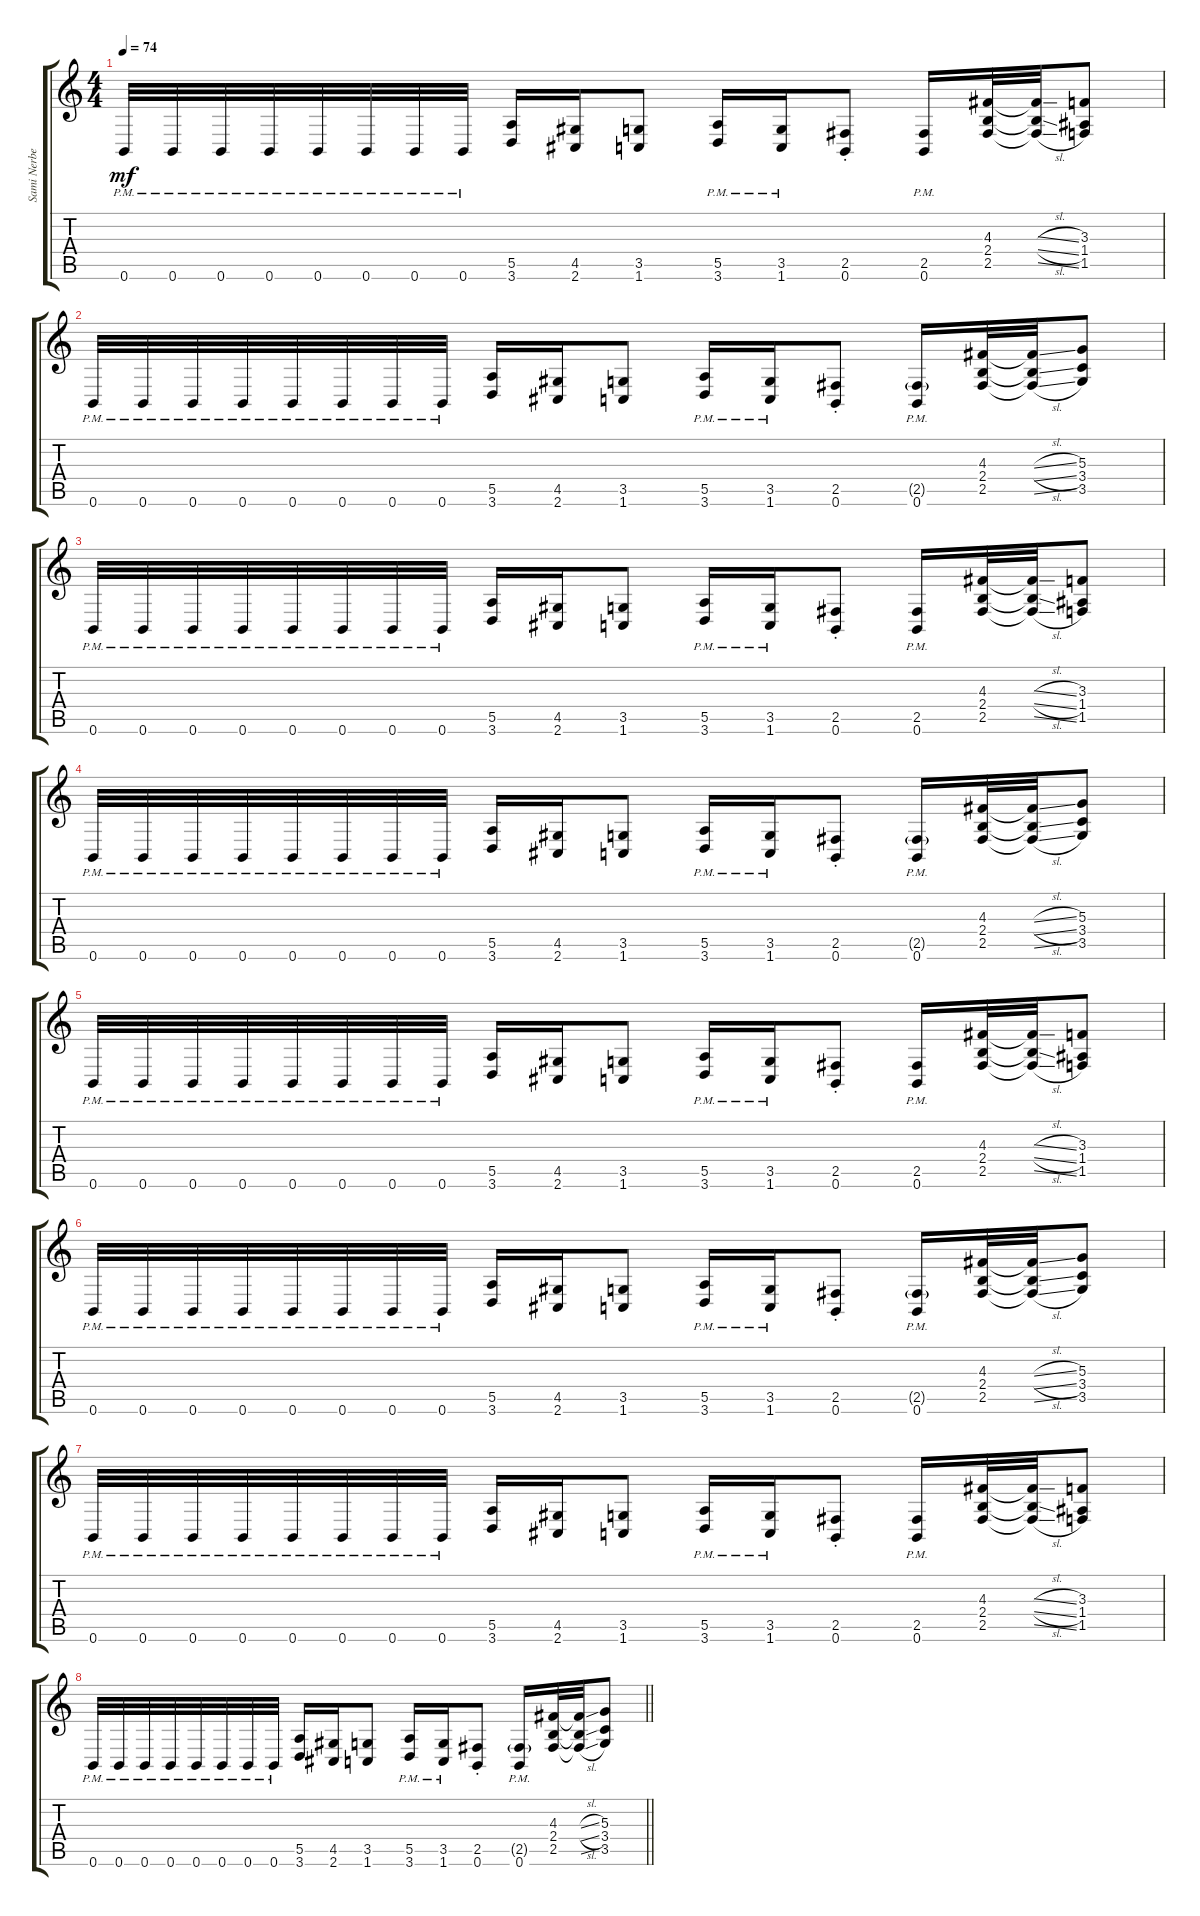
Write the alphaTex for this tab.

\track ("Sami Nerberg" "Sami Nerbe") {instrument distortionguitar}
\staff {score tabs}
\tuning (B3 Gb3 D3 A2 E2 B1) {hide}
\ts (4 4)
\tempo 74
\clef g2
\ks c
0.6{pm}.32{dy mf} 0.6{pm}.32 0.6{pm}.32 0.6{pm}.32 0.6{pm}.32 0.6{pm}.32 0.6{pm}.32 0.6{pm}.32 (5.5 3.6).16 (4.5 2.6).16 (3.5 1.6).8 (5.5{pm} 3.6{pm}).16 (3.5{pm} 1.6{pm}).16 (2.5{st} 0.6{st}).8 (2.5{pm} 0.6{pm}).16 (4.3 2.4 2.5).32 (4.3{sl t} 2.4{sl t} 2.5{sl t}).32 (3.3 1.4 1.5).8 |
0.6{pm}.32 0.6{pm}.32 0.6{pm}.32 0.6{pm}.32 0.6{pm}.32 0.6{pm}.32 0.6{pm}.32 0.6{pm}.32 (5.5 3.6).16 (4.5 2.6).16 (3.5 1.6).8 (5.5{pm} 3.6{pm}).16 (3.5{pm} 1.6{pm}).16 (2.5{st} 0.6{st}).8 (2.5{g pm} 0.6{pm}).16 (4.3 2.4 2.5).32 (4.3{sl t} 2.4{sl t} 2.5{sl t}).32 (5.3 3.4 3.5).8 |
0.6{pm}.32 0.6{pm}.32 0.6{pm}.32 0.6{pm}.32 0.6{pm}.32 0.6{pm}.32 0.6{pm}.32 0.6{pm}.32 (5.5 3.6).16 (4.5 2.6).16 (3.5 1.6).8 (5.5{pm} 3.6{pm}).16 (3.5{pm} 1.6{pm}).16 (2.5{st} 0.6{st}).8 (2.5{pm} 0.6{pm}).16 (4.3 2.4 2.5).32 (4.3{sl t} 2.4{sl t} 2.5{sl t}).32 (3.3 1.4 1.5).8 |
0.6{pm}.32 0.6{pm}.32 0.6{pm}.32 0.6{pm}.32 0.6{pm}.32 0.6{pm}.32 0.6{pm}.32 0.6{pm}.32 (5.5 3.6).16 (4.5 2.6).16 (3.5 1.6).8 (5.5{pm} 3.6{pm}).16 (3.5{pm} 1.6{pm}).16 (2.5{st} 0.6{st}).8 (2.5{g pm} 0.6{pm}).16 (4.3 2.4 2.5).32 (4.3{sl t} 2.4{sl t} 2.5{sl t}).32 (5.3 3.4 3.5).8 |
0.6{pm}.32 0.6{pm}.32 0.6{pm}.32 0.6{pm}.32 0.6{pm}.32 0.6{pm}.32 0.6{pm}.32 0.6{pm}.32 (5.5 3.6).16 (4.5 2.6).16 (3.5 1.6).8 (5.5{pm} 3.6{pm}).16 (3.5{pm} 1.6{pm}).16 (2.5{st} 0.6{st}).8 (2.5{pm} 0.6{pm}).16 (4.3 2.4 2.5).32 (4.3{sl t} 2.4{sl t} 2.5{sl t}).32 (3.3 1.4 1.5).8 |
0.6{pm}.32 0.6{pm}.32 0.6{pm}.32 0.6{pm}.32 0.6{pm}.32 0.6{pm}.32 0.6{pm}.32 0.6{pm}.32 (5.5 3.6).16 (4.5 2.6).16 (3.5 1.6).8 (5.5{pm} 3.6{pm}).16 (3.5{pm} 1.6{pm}).16 (2.5{st} 0.6{st}).8 (2.5{g pm} 0.6{pm}).16 (4.3 2.4 2.5).32 (4.3{sl t} 2.4{sl t} 2.5{sl t}).32 (5.3 3.4 3.5).8 |
0.6{pm}.32 0.6{pm}.32 0.6{pm}.32 0.6{pm}.32 0.6{pm}.32 0.6{pm}.32 0.6{pm}.32 0.6{pm}.32 (5.5 3.6).16 (4.5 2.6).16 (3.5 1.6).8 (5.5{pm} 3.6{pm}).16 (3.5{pm} 1.6{pm}).16 (2.5{st} 0.6{st}).8 (2.5{pm} 0.6{pm}).16 (4.3 2.4 2.5).32 (4.3{sl t} 2.4{sl t} 2.5{sl t}).32 (3.3 1.4 1.5).8 |
\barLineRight lightlight
0.6{pm}.32 0.6{pm}.32 0.6{pm}.32 0.6{pm}.32 0.6{pm}.32 0.6{pm}.32 0.6{pm}.32 0.6{pm}.32 (5.5 3.6).16 (4.5 2.6).16 (3.5 1.6).8 (5.5{pm} 3.6{pm}).16 (3.5{pm} 1.6{pm}).16 (2.5{st} 0.6{st}).8 (2.5{g pm} 0.6{pm}).16 (4.3 2.4 2.5).32 (4.3{sl t} 2.4{sl t} 2.5{sl t}).32 (5.3 3.4 3.5).8
